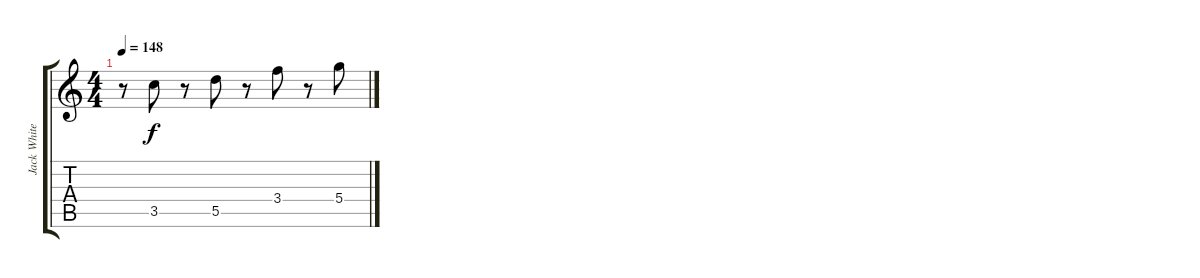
\track ("Jack White Octaver High" "Jack White") {instrument distortionguitar}
\staff {score tabs}
\tuning (E5 B4 G4 D4 A3 E3) {hide}
\ts (4 4)
\tempo 148
\clef g2
\ks c
r.8{dy f} 3.5.8 r.8 5.5.8 r.8 3.4.8 r.8 5.4.8
